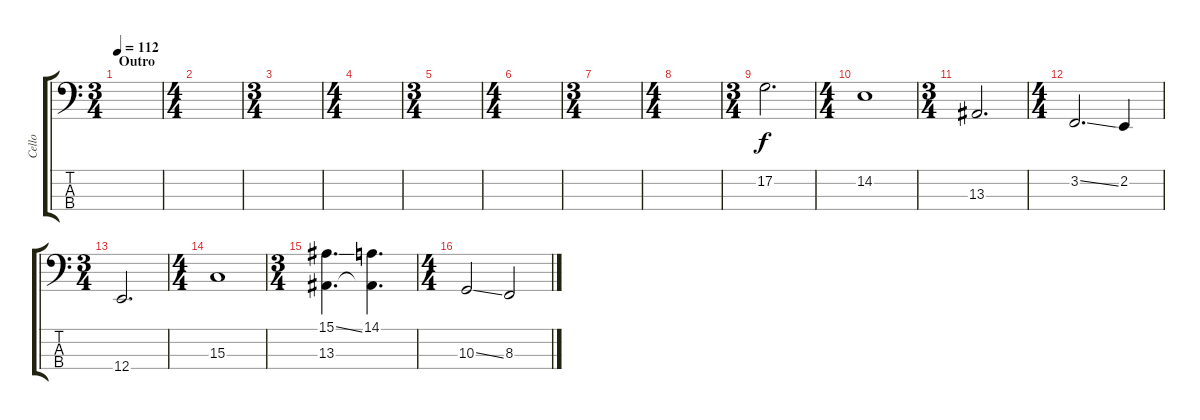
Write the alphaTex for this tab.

\track ("Cello" "Cello") {instrument stringensemble1}
\staff {score tabs}
\tuning (G2 D2 A1 E1) {hide}
\ts (3 4)
\section ("" "Outro")
\tempo 112
\clef f4
\ks c
|
\ts (4 4)
|
\ts (3 4)
|
\ts (4 4)
|
\ts (3 4)
|
\ts (4 4)
|
\ts (3 4)
|
\ts (4 4)
|
\ts (3 4)
17.2.2{d} |
\ts (4 4)
14.2.1 |
\ts (3 4)
13.3.2{d} |
\ts (4 4)
3.2{ss}.2{d} 2.2.4 |
\ts (3 4)
12.4.2{d} |
\ts (4 4)
15.3.1 |
\ts (3 4)
(15.1{ss} 13.3).4{d} (14.1 13.3{t}).4{d} |
\ts (4 4)
10.3{ss}.2 8.3.2
